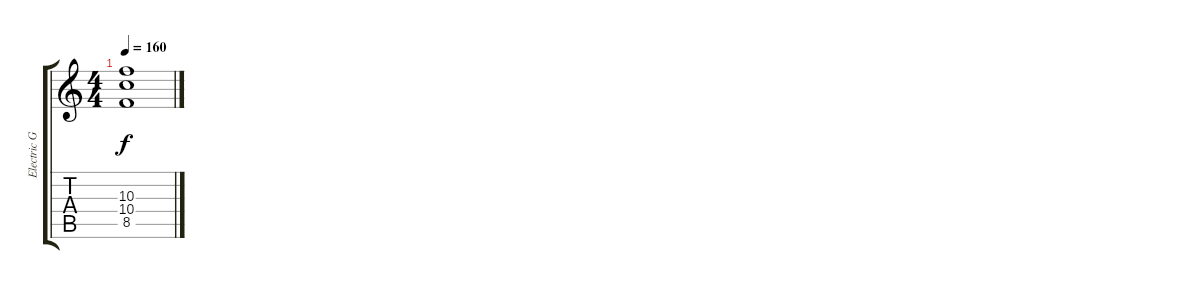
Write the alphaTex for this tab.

\track ("Electric Guitar 2" "Electric G") {instrument overdrivenguitar}
\staff {score tabs}
\tuning (E4 B3 G3 D3 A2 D2) {hide}
\ts (4 4)
\tempo 160
\clef g2
\ks c
(10.3 10.4 8.5).1{dy f}
